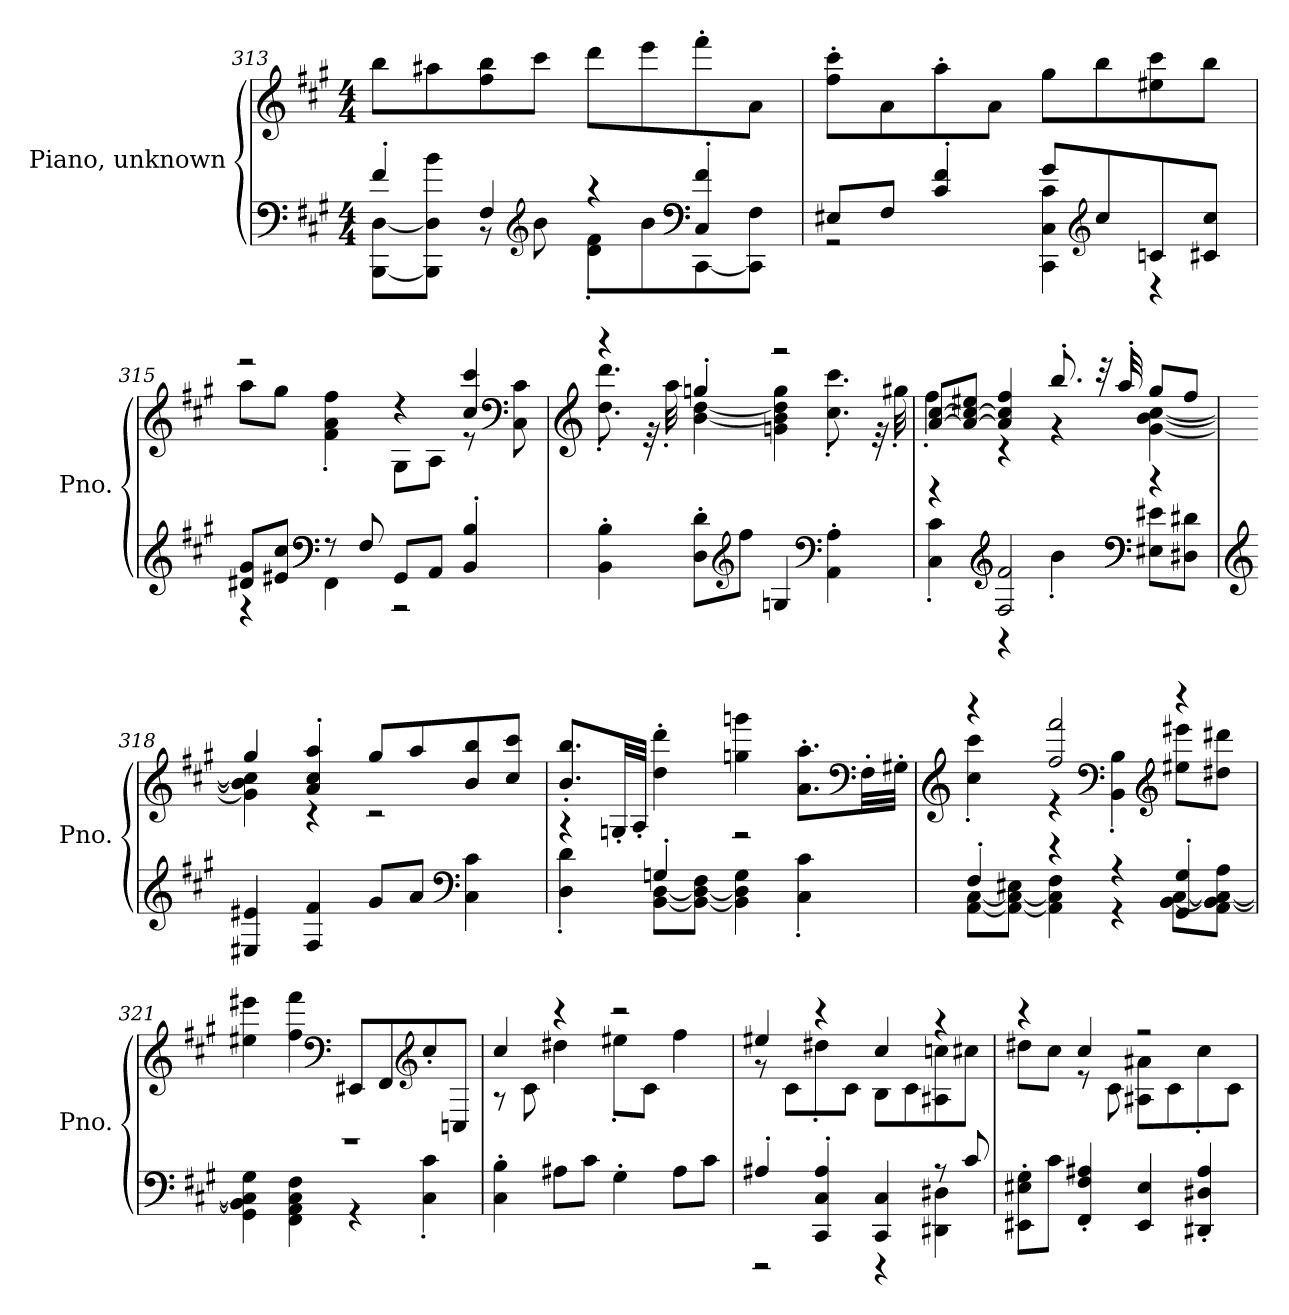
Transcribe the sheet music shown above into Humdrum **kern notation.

**kern	**kern
*part1	*part1
*staff2	*staff1
*I"Piano, unknown	*
*I'Pno.	*
*clefF4	*clefG2
*k[f#c#g#]	*k[f#c#g#]
*M4/4	*M4/4
=313	=313
*^	*
4f#'/	[8BBB\ [8D\L	8bb\L
.	8BBB\] 8D\] 8b\J	8aa#X\
4F#/	8r	8ff#\ 8bb\
*clefG2	*	*
.	8b\	8ccc#\J
4r	8d\' 8f#\'L	8ddd\L
.	8b\	8eee\
*clefF4	*	*
4C#/' 4f#/'	[8CC#\	8fff#'\
.	8CC#\] 8F#\J	8a\J
!!LO:LB:g=z
=314	=314	=314
8E#X/L	2r	8ff#\' 8ccc#\'L
8F#/J	.	8a\
4c#/' 4f#/'	.	8aa'\
.	.	8a\J
8g#/L	4CC#\ 4C#\ 4c#\	8gg#\L
*clefG2	*	*
8cc#/	.	8bb\
8cn/	4r	8ee#X\ 8ccc#\
8c#X/ 8cc#/J	.	8bb\J
=315	=315	=315
*	*	*^
8d#X/ 8g#/L	4r	2r	8aa\L
8e#X/ 8cc#/J	.	.	8gg#\J
*clefF4	*	*	*
8r	4FF#\	.	4f#\' 4a\' 4ff#\'
8F#/	.	.	.
8GG#/L	2r	4r	8G#\L
8AA/J	.	.	8A\J
4BB/' 4B/'	.	4cc#/ 4ccc#/	8r
*	*	*clefF4	*
.	.	.	8C#\ 8c#\
*v	*v	*	*
!!LO:PB:g=z	!!
=316	=316	=316
*	*clefG2	*
4BB\' 4B\'	4r	8.dd\' 8.ddd\'
.	.	32r
.	.	32aa'\
8D\' 8d\'L	4ggn'/	[4b\ [4dd\
*clefG2	*	*
8ff#\J	.	.
4Gn/	2r	4gn\ 4b\] 4dd\] 4gg\
*clefF4	*	*
4AA\' 4A\'	.	8.cc#\' 8.ccc#\'
.	.	32r
.	.	32gg#X'\
=317	=317	=317
*^	*	*
4r	4C#\' 4c#\'	[8a/ [8cc#/L	4ff#'\
.	.	8a/_ 8cc#/_ 8ee#X/J	.
*clefG2	*	*	*
2F#/ 2f#/	4r	4a/] 4cc#/] 4ff#/	4r
.	4b'\	8.bb'/	4r
.	.	32r	.
.	.	32aa'/	.
*clefF4	*	*	*
4r	8E#X\ 8e#X\L	8gg#/L	[4g#\ [4b\ [4cc#\
.	8D#X\ 8d#X\J	8ff#/J	.
*v	*v	*	*
=318	=318	=318
*clefG2	*	*
4E#X/ 4e#X/	4gg#/	4g#\] 4b\] 4cc#\]
4F#/ 4f#/	4a/' 4cc#/' 4aa/'	4r
8g#/L	8gg#/L	2r
8a/J	8aa/	.
*clefF4	*	*
4C#\ 4c#\	8b/ 8bb/	.
.	8cc#/ 8ccc#/J	.
*	*v	*v
!!LO:LB:g=z
=319	=319
*^	*
4r	4D\' 4d\'	8.b/' 8.bb/'L
.	.	32Gn'/LL
.	.	32A'/JJJ
4Gn'/	[8BB\ [8D\L	4dd\' 4ddd\'
.	8BB\_ 8D\_ 8F#\J	.
2r	4BB\] 4D\] 4G\	4ggn\ 4gggn\
.	4C#\' 4c#\'	8.a\' 8.aa\'L
*	*	*clefF4
.	.	32F#'\LL
.	.	32G#X'\JJJ
=320	=320	=320
*	*	*clefG2
*	*	*^
4F#'/	[8AA\ [8C#\L	4r	4cc#\' 4ccc#\'
.	8AA\_ 8C#\_ 8E#X\J	.	.
4r	4AA\] 4C#\] 4F#\	2ff#/ 2fff#/	4r
*	*	*clefF4	*
4r	4r	.	4BB\' 4B\'
*	*	*clefG2	*
4GG#/' 4G#/'	[8BB\ [8C#\L	4r	8ee#X\ 8eee#X\L
.	8AA\ 8BB\_ 8C#\_ 8A\J	.	8dd#X\ 8ddd#X\J
*	*	*v	*v
=321	=321	=321
1r	4GG#\ 4BB\] 4C#\] 4G#\	4ee#X\ 4eee#X\
.	4FF#\ 4AA\ 4C#\ 4F#\	4ff#\ 4fff#\
*	*	*clefF4
.	4r	8EE#X/L
.	.	8FF#/
*	*	*clefG2
.	4C#\' 4c#\'	8cc#'/
.	.	8Cn/J
*v	*v	*
!!LO:LB:g=z
=322	=322
*	*^
4C#\' 4B\'	4cc#/	8r
.	.	8c#\
8A#X\L	4r	4dd#X\
8c#\J	.	.
4G#'\	2r	8ee#X'\L
.	.	8c#\J
8A#\L	.	4ff#\
8c#\J	.	.
=323	=323	=323
*^	*	*
4A#X'/	2r	4ee#X/	8r
.	.	.	8c#\L
4CC#/' 4C#/' 4A#/'	.	4r	8dd#X'\
.	.	.	8c#\J
4CC#/ 4C#/	4r	4cc#/	8B\L
.	.	.	8c#\
8r	4DD#X\ 4D#X\	4r	8A#X\ 8ccn\
8c#/	.	.	8cc#X\J
*v	*v	*	*
=324	=324	=324
8EE#X\' 8E#X\' 8G#\'L	4r	8dd#X\L
8c#\J	.	8cc#\J
4FF#/' 4F#/' 4A#X/'	4cc#/	8r
.	.	8c#\
4EE#/ 4E#/	2r	8A#X\ 8a#X\L
.	.	8c#\
4DD#X/' 4D#X/' 4A#/'	.	8cc#'\
.	.	8c#\J
*	*v	*v
=	=
*-	*-
